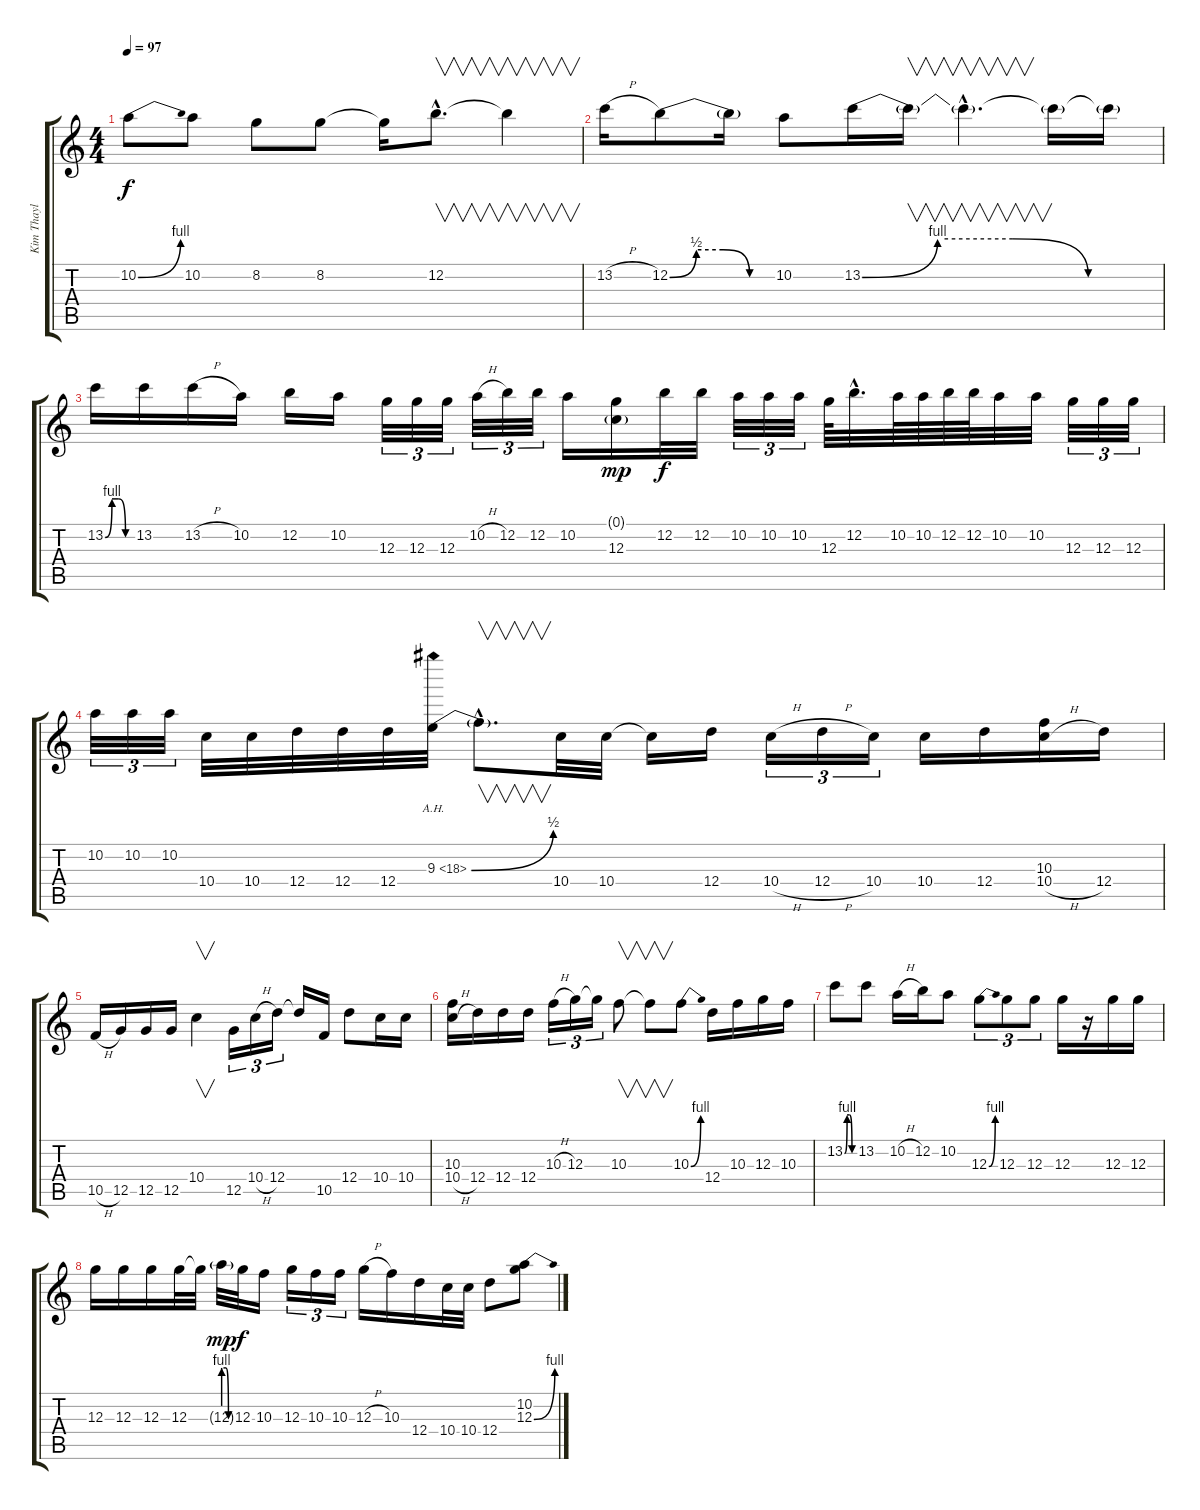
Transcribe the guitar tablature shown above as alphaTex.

\track ("Kim Thayl" "Kim Thayl") {instrument overdrivenguitar}
\staff {score tabs}
\tuning (C4 B3 G3 D3 G2 D2) {hide}
\ts (4 4)
\tempo 97
\clef g2
\ks c
10.2{be (bend 0 0 60 4)}.8{dy f} 10.2.8 8.2.8 8.2.8 8.2{t}.16 12.2{hac}.8{v d} 12.2{t}.4{v} |
13.2{h}.16 12.2{be (custom 0 0 15 2 30 2 45 0 60 0)}.8 12.2{t}.16 10.2.8 13.2{be (custom 0 0 15 4 30 4 45 0 60 0)}.16 13.2{t}.16{v} 13.2{hac t}.4{v d} 13.2{t}.16 13.2{t}.16 |
13.2{be (custom 0 0 15 4 30 4 45 0 60 0)}.16 13.2.16 13.2{h}.16 10.2.16 12.2.16 10.2.16 12.3.32{tu (3 2)} 12.3.32{tu (3 2)} 12.3.32{tu (3 2)} 10.2{h}.32{tu (3 2)} 12.2.32{tu (3 2)} 12.2.32{tu (3 2)} 10.2.16 (0.1{g} 12.3).16{dy mp} 12.2.32{dy f} 12.2.32 10.2.32{tu (3 2)} 10.2.32{tu (3 2)} 10.2.32{tu (3 2)} 12.3.64 12.2{hac}.32{d} 10.2.64 10.2.64 12.2.64 12.2.64 10.2.32 10.2.32 12.3.32{tu (3 2)} 12.3.32{tu (3 2)} 12.3.32{tu (3 2)} |
10.2.32{tu (3 2)} 10.2.32{tu (3 2)} 10.2.32{tu (3 2)} 10.4.32 10.4.32 12.4.32 12.4.32 12.4.32 9.3{be (bend 0 0 60 2) ah 9}.32 9.3{hac t}.8{v d} 10.4.32 10.4.32 10.4{t}.16 12.4.16 10.4{h}.16{tu (3 2)} 12.4{h}.16{tu (3 2)} 10.4.16{tu (3 2)} 10.4.16 12.4.16 (10.3 10.4{h}).16 12.4.16 |
10.5{h}.16 12.5.16 12.5.16 12.5.16 10.4.4{v} 12.5.16{tu (3 2)} 10.4{h}.16{tu (3 2)} 12.4.16{tu (3 2)} 12.4{t}.16 10.5.16 12.4.8 10.4.16 10.4.16 |
(10.3 10.4{h}).16 12.4.16 12.4.16 12.4.16 10.3{h}.16{tu (3 2)} 12.3.16{tu (3 2)} 12.3{t}.16{tu (3 2)} 10.3.8{v} 10.3{t}.8{v} 10.3{be (bend 0 0 60 4)}.8 12.4.16 10.3.16 12.3.16 10.3.16 |
13.2{be (custom 0 0 15 4 30 4 45 0 60 0)}.8 13.2.8 10.2{h}.16 12.2.16 10.2.8 12.3{be (bend 0 0 60 4)}.8{tu (3 2)} 12.3.8{tu (3 2)} 12.3.8{tu (3 2)} 12.3.16 r.16 12.3.16 12.3.16 |
12.3.16 12.3.16 12.3.16 12.3.32 12.3{t}.32 12.3{be (custom 0 4 20 4 40 0 60 0) g}.32{dy mp} 12.3.32{dy f} 10.3.16 12.3.16{tu (3 2)} 10.3.16{tu (3 2)} 10.3.16{tu (3 2)} 12.3{h}.16 10.3.16 12.4.16 10.4.32 10.4.32 12.4.8 (10.2 12.3{be (bend 0 0 60 4)}).8
